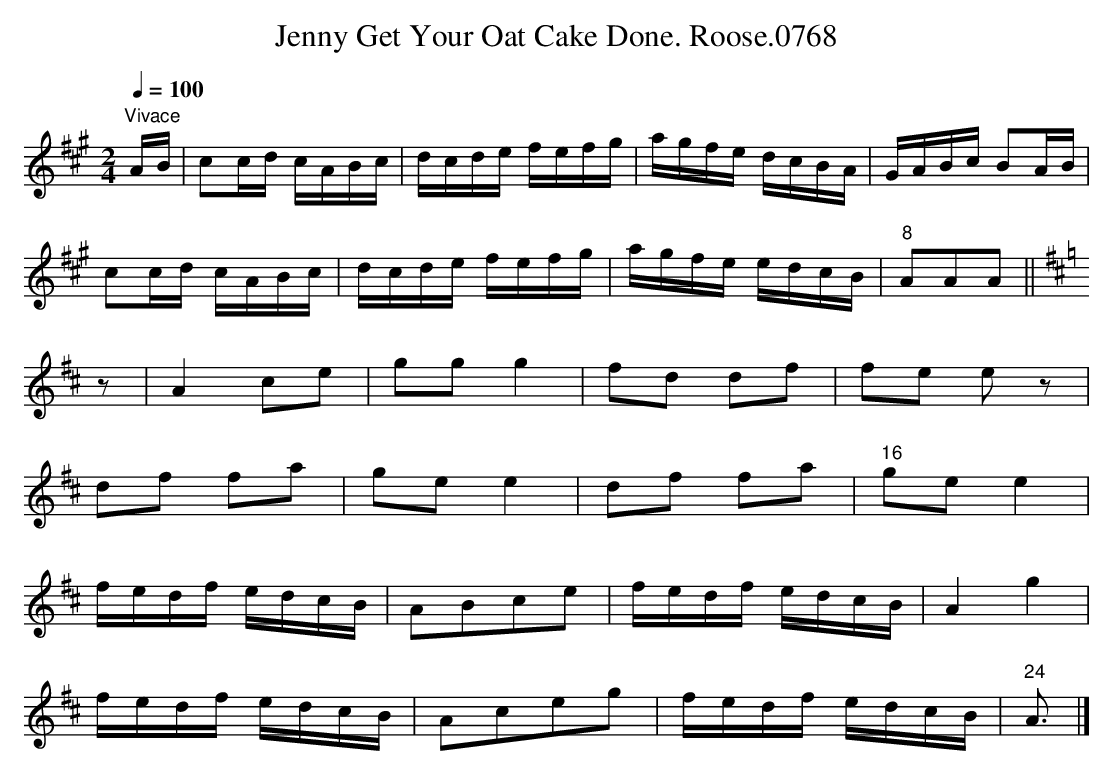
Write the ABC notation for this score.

X:1
T:Jenny Get Your Oat Cake Done. Roose.0768
M:2/4
L:1/16
Q:1/4=100
K:A
"Vivace"
AB| c2cd cABc | dcde fefg | agfe dcBA | GABc B2AB |
c2cd cABc | dcde fefg | agfe edcB |"8"A2A2A2 ||
K:Amix
z2|A4 c2e2 | g2g2 g4 | f2d2 d2f2 | f2e2 e2z2 |
d2f2 f2a2 | g2e2 e4 | d2f2 f2a2 |"16" g2e2 e4 |
fedf edcB | A2B2c2e2 |fedf edcB | A4 g4 |
fedf edcB | A2c2e2g2 | fedf edcB |"24"A3 |]
